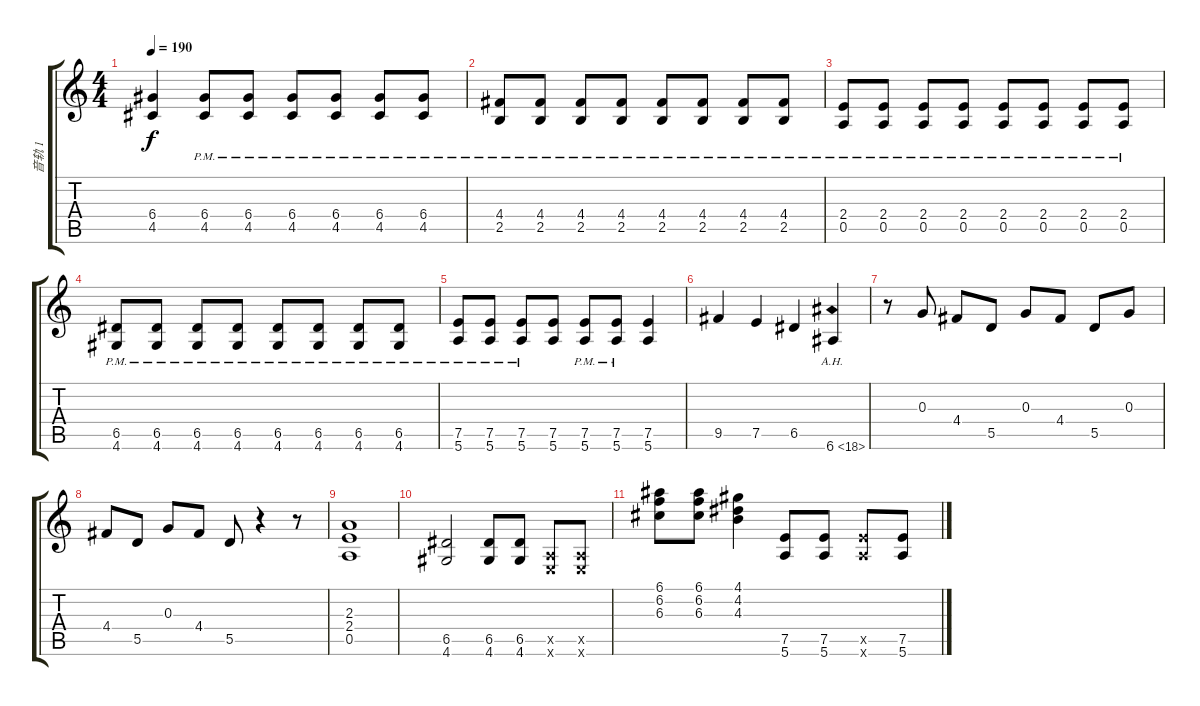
\track ("音轨 1" "音轨 1") {instrument distortionguitar}
\staff {score tabs}
\tuning (E4 B3 G3 D3 A2 E2) {hide}
\ts (4 4)
\tempo 190
\clef g2
\ks c
(6.4 4.5).4{dy f} (6.4{pm} 4.5{pm}).8 (6.4{pm} 4.5{pm}).8 (6.4{pm} 4.5{pm}).8 (6.4{pm} 4.5{pm}).8 (6.4{pm} 4.5{pm}).8 (6.4{pm} 4.5{pm}).8 |
(4.4{pm} 2.5{pm}).8 (4.4{pm} 2.5{pm}).8 (4.4{pm} 2.5{pm}).8 (4.4{pm} 2.5{pm}).8 (4.4{pm} 2.5{pm}).8 (4.4{pm} 2.5{pm}).8 (4.4{pm} 2.5{pm}).8 (4.4{pm} 2.5{pm}).8 |
(2.4{pm} 0.5{pm}).8 (2.4{pm} 0.5{pm}).8 (2.4{pm} 0.5{pm}).8 (2.4{pm} 0.5{pm}).8 (2.4{pm} 0.5{pm}).8 (2.4{pm} 0.5{pm}).8 (2.4{pm} 0.5{pm}).8 (2.4{pm} 0.5{pm}).8 |
(6.5{pm} 4.6{pm}).8 (6.5{pm} 4.6{pm}).8 (6.5{pm} 4.6{pm}).8 (6.5{pm} 4.6{pm}).8 (6.5{pm} 4.6{pm}).8 (6.5{pm} 4.6{pm}).8 (6.5{pm} 4.6{pm}).8 (6.5{pm} 4.6{pm}).8 |
(7.5{pm} 5.6{pm}).8 (7.5{pm} 5.6{pm}).8 (7.5{pm} 5.6{pm}).8 (7.5 5.6).8 (7.5{pm} 5.6{pm}).8 (7.5{pm} 5.6{pm}).8 (7.5 5.6).4 |
9.5.4 7.5.4 6.5.4 6.6{ah 12}.4 |
r.8 0.3.8 4.4.8 5.5.8 0.3.8 4.4.8 5.5.8 0.3.8 |
4.4.8 5.5.8 0.3.8 4.4.8 5.5.8 r.4 r.8 |
(2.3 2.4 0.5).1 |
(6.5 4.6).2 (6.5 4.6).8 (6.5 4.6).8 (0.5{x} 0.6{x}).8 (0.5{x} 0.6{x}).8 |
(6.1 6.2 6.3).8 (6.1 6.2 6.3).8 (4.1 4.2 4.3).4 (7.5 5.6).8 (7.5 5.6).8 (7.5{x} 5.6{x}).8 (7.5 5.6).8
